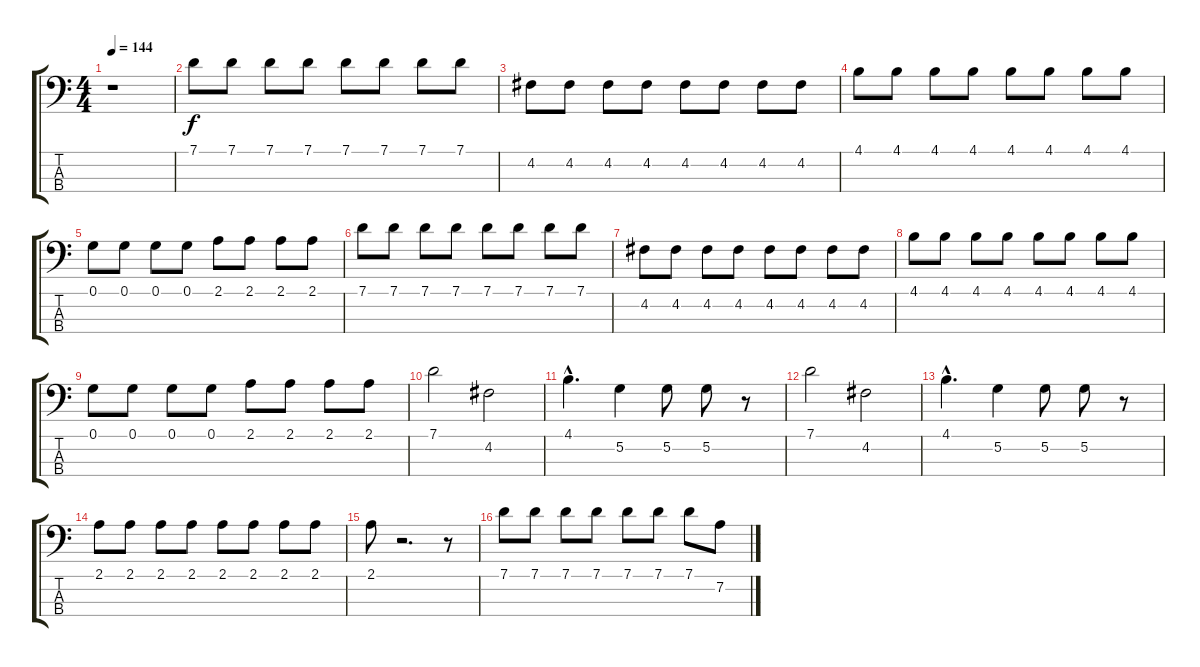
\track "" {instrument electricbassfinger}
\staff {score tabs}
\tuning (G2 D2 A1 E1) {hide}
\ts (4 4)
\tempo 144
\clef f4
\ks c
r.1{dy f} |
7.1.8 7.1.8 7.1.8 7.1.8 7.1.8 7.1.8 7.1.8 7.1.8 |
4.2.8 4.2.8 4.2.8 4.2.8 4.2.8 4.2.8 4.2.8 4.2.8 |
4.1.8 4.1.8 4.1.8 4.1.8 4.1.8 4.1.8 4.1.8 4.1.8 |
0.1.8 0.1.8 0.1.8 0.1.8 2.1.8 2.1.8 2.1.8 2.1.8 |
7.1.8 7.1.8 7.1.8 7.1.8 7.1.8 7.1.8 7.1.8 7.1.8 |
4.2.8 4.2.8 4.2.8 4.2.8 4.2.8 4.2.8 4.2.8 4.2.8 |
4.1.8 4.1.8 4.1.8 4.1.8 4.1.8 4.1.8 4.1.8 4.1.8 |
0.1.8 0.1.8 0.1.8 0.1.8 2.1.8 2.1.8 2.1.8 2.1.8 |
7.1.2 4.2.2 |
4.1{hac}.4{d} 5.2.4 5.2.8 5.2.8 r.8 |
7.1.2 4.2.2 |
4.1{hac}.4{d} 5.2.4 5.2.8 5.2.8 r.8 |
2.1.8 2.1.8 2.1.8 2.1.8 2.1.8 2.1.8 2.1.8 2.1.8 |
2.1.8 r.2{d} r.8 |
7.1.8 7.1.8 7.1.8 7.1.8 7.1.8 7.1.8 7.1.8 7.2.8
